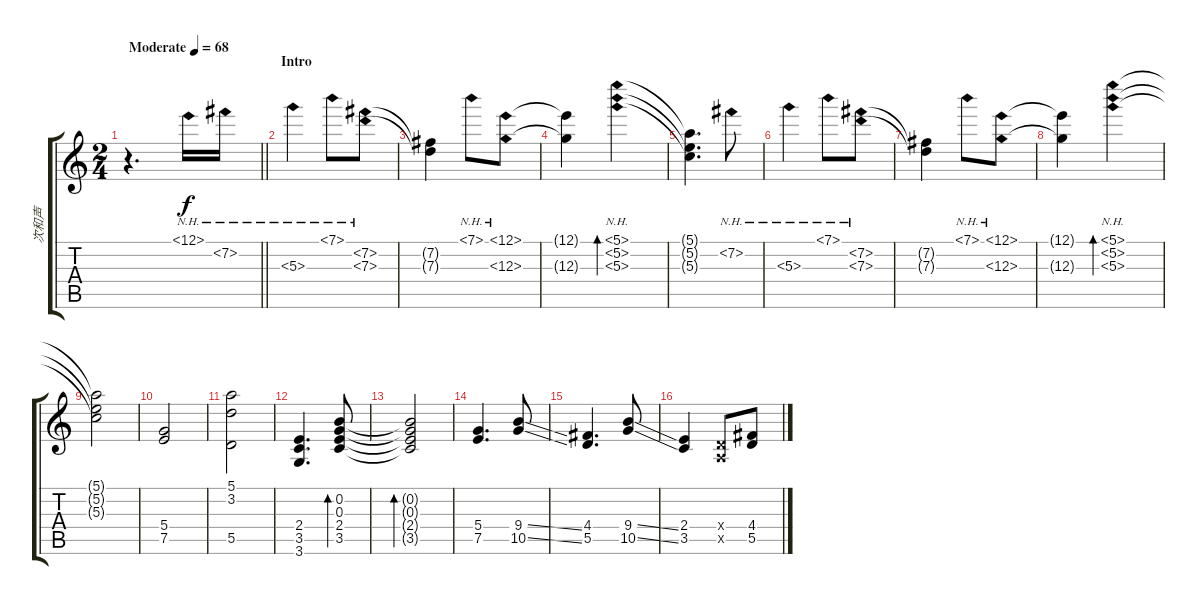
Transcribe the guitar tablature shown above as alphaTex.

\track ("次和声" "次和声") {instrument acousticguitarsteel}
\staff {score tabs}
\tuning (E4 B3 G3 D3 A2 E2) {hide}
\ts (2 4)
\tempo (68 "Moderate")
\clef g2
\barLineRight lightlight
\ks c
r.4{d dy f instrument acousticguitarsteel} 12.1{nh}.16 7.2{nh}.16 |
\section ("" "Intro")
5.3{nh}.4 7.1{nh}.8 (7.2{nh} 7.3{nh}).8 |
(7.2{t} 7.3{t}).4 7.1{nh}.8 (12.1{nh} 12.3{nh}).8 |
(12.1{t} 12.3{t}).4 (5.1{nh} 5.2{nh} 5.3{nh}).4{bd 60} |
(5.1{t} 5.2{t} 5.3{t}).4{d} 7.2{nh}.8 |
5.3{nh}.4 7.1{nh}.8 (7.2{nh} 7.3{nh}).8 |
(7.2{t} 7.3{t}).4 7.1{nh}.8 (12.1{nh} 12.3{nh}).8 |
(12.1{t} 12.3{t}).4 (5.1{nh} 5.2{nh} 5.3{nh}).4{bd 60} |
(5.1{t} 5.2{t} 5.3{t}).2 |
(5.4 7.5).2 |
(5.1 3.2 5.5).2 |
(2.4 3.5 3.6).4{d} (0.2 0.3 2.4 3.5).8{bd 240} |
(0.2{t} 0.3{t} 2.4{t} 3.5{t}).2{bd 60} |
(5.4 7.5).4{d} (9.4{ss} 10.5{ss}).8 |
(4.4 5.5).4{d} (9.4{ss} 10.5{ss}).8 |
(2.4 3.5).4 (0.4{x} 0.5{x}).8 (4.4 5.5).8
